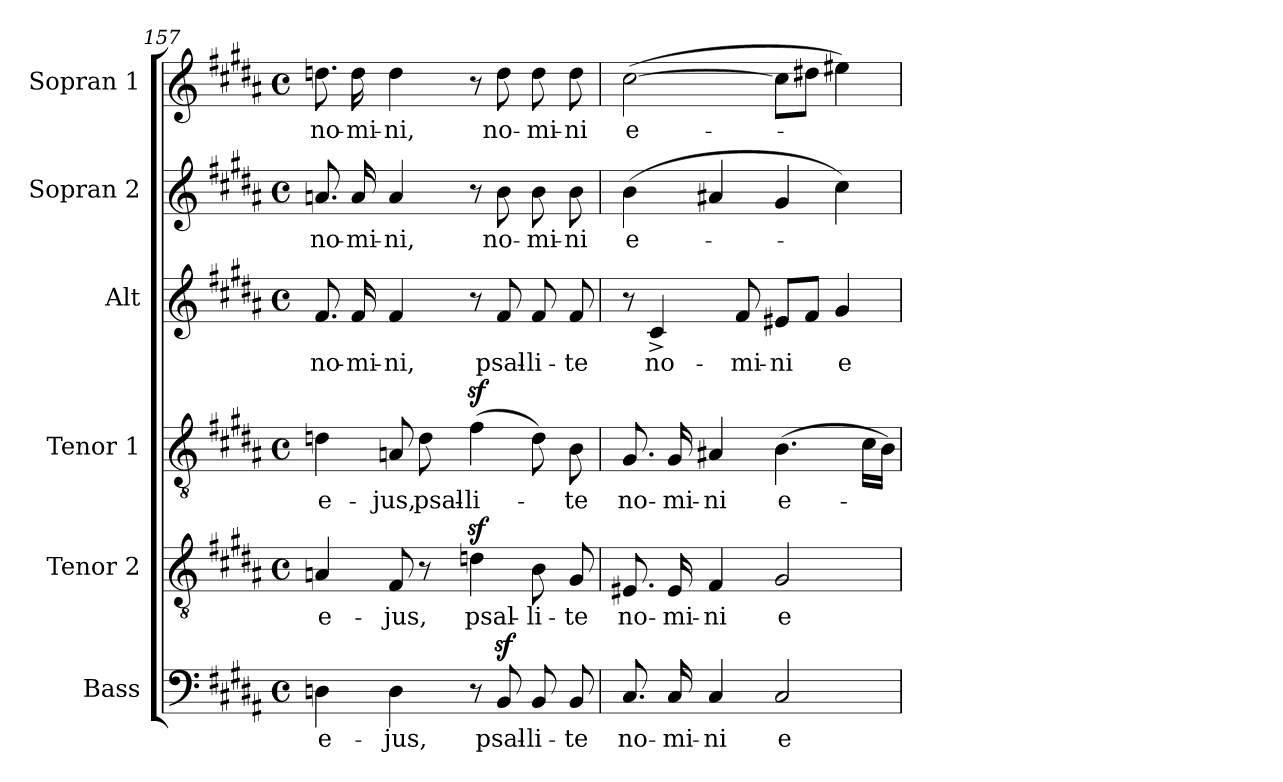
**kern	**text	**kern	**text	**kern	**text	**kern	**text	**kern	**text	**kern	**text
*part6	*part6	*part5	*part5	*part4	*part4	*part3	*part3	*part2	*part2	*part1	*part1
*staff6	*staff6	*staff5	*staff5	*staff4	*staff4	*staff3	*staff3	*staff2	*staff2	*staff1	*staff1
*I"Bass	*	*I"Tenor 2	*	*I"Tenor 1	*	*I"Alt	*	*I"Sopran 2	*	*I"Sopran 1	*
*I'B.	*	*I'T. 2	*	*I'T. 1	*	*I'A.	*	*I'S. 2	*	*I'S. 1	*
*clefF4	*	*clefGv2	*	*clefGv2	*	*clefG2	*	*clefG2	*	*clefG2	*
*k[f#c#g#d#a#]	*	*k[f#c#g#d#a#]	*	*k[f#c#g#d#a#]	*	*k[f#c#g#d#a#]	*	*k[f#c#g#d#a#]	*	*k[f#c#g#d#a#]	*
*B:	*	*B:	*	*B:	*	*B:	*	*B:	*	*B:	*
*M4/4	*	*M4/4	*	*M4/4	*	*M4/4	*	*M4/4	*	*M4/4	*
*met(c)	*	*met(c)	*	*met(c)	*	*met(c)	*	*met(c)	*	*met(c)	*
=157	=157	=157	=157	=157	=157	=157	=157	=157	=157	=157	=157
!	!LO:LY:b	!	!LO:LY:b	!	!LO:LY:b	!	!LO:LY:b	!	!LO:LY:b	!	!LO:LY:b
4Dn\	e-	4An/	e-	4dn\	e-	8.f#/	no-	8.an/	no-	8.ddn\	no-
!	!	!	!	!	!	!	!LO:LY:b	!	!LO:LY:b	!	!LO:LY:b
.	.	.	.	.	.	16f#/	-mi-	16a/	-mi-	16dd\	-mi-
!	!LO:LY:b	!	!LO:LY:b	!	!LO:LY:b	!	!LO:LY:b	!	!LO:LY:b	!	!LO:LY:b
4D\	-jus,	8F#/	-jus,	8An/	-jus,	4f#/	-ni,	4a/	-ni,	4dd\	-ni,
!	!	!	!	!	!LO:LY:b	!	!	!	!	!	!
.	.	8r	.	8d\	psal-	.	.	.	.	.	.
!	!	!	!LO:LY:b	!	!LO:LY:b	!	!	!	!	!	!
8r	.	4dnz>\	psal-	(>4f#z>\	-li-	8r	.	8r	.	8r	.
!	!LO:LY:b	!	!	!	!	!	!LO:LY:b	!	!LO:LY:b	!	!LO:LY:b
8BBz>/	psal-	.	.	.	.	8f#/	psal-	8b\	no-	8dd\	no-
!	!LO:LY:b	!	!LO:LY:b	!	!	!	!LO:LY:b	!	!LO:LY:b	!	!LO:LY:b
8BB/	-li-	8B\	-li-	8d\)	.	8f#/	-li-	8b\	-mi-	8dd\	-mi-
!	!LO:LY:b	!	!LO:LY:b	!	!LO:LY:b	!	!LO:LY:b	!	!LO:LY:b	!	!LO:LY:b
8BB/	-te	8G#/	-te	8B\	-te	8f#/	-te	8b\	-ni	8dd\	-ni
!!LO:PB:g=z
=158	=158	=158	=158	=158	=158	=158	=158	=158	=158	=158	=158
!	!LO:LY:b	!	!LO:LY:b	!	!LO:LY:b	!	!	!	!LO:LY:b	!	!LO:LY:b
8.C#/	no-	8.E#X/	no-	8.G#/	no-	8r	.	(>4b\	e-	(>[2cc#\	e-
!	!	!	!	!	!	!	!LO:LY:b	!	!	!	!
.	.	.	.	.	.	4c#^</	no-	.	.	.	.
!	!LO:LY:b	!	!LO:LY:b	!	!LO:LY:b	!	!	!	!	!	!
16C#/	-mi-	16E#/	-mi-	16G#/	-mi-	.	.	.	.	.	.
!	!LO:LY:b	!	!LO:LY:b	!	!LO:LY:b	!	!	!	!	!	!
4C#/	-ni	4F#/	-ni	4A#X/	-ni	.	.	4a#X/	.	.	.
!	!	!	!	!	!	!	!LO:LY:b	!	!	!	!
.	.	.	.	.	.	8f#/	-mi-	.	.	.	.
!	!LO:LY:b	!	!LO:LY:b	!	!LO:LY:b	!	!LO:LY:b	!	!	!	!
2C#/	e-	2G#/	e-	(>4.B\	e-	8e#X/L	-ni	4g#/	.	8cc#\L]	.
.	.	.	.	.	.	8f#/J	.	.	.	8dd#X\J	.
!	!	!	!	!	!	!	!LO:LY:b	!	!	!	!
.	.	.	.	.	.	4g#/	e-	4cc#\)	.	4ee#X\)	.
.	.	.	.	16c#\LL	.	.	.	.	.	.	.
.	.	.	.	16B\JJ)	.	.	.	.	.	.	.
=	=	=	=	=	=	=	=	=	=	=	=
*-	*-	*-	*-	*-	*-	*-	*-	*-	*-	*-	*-
